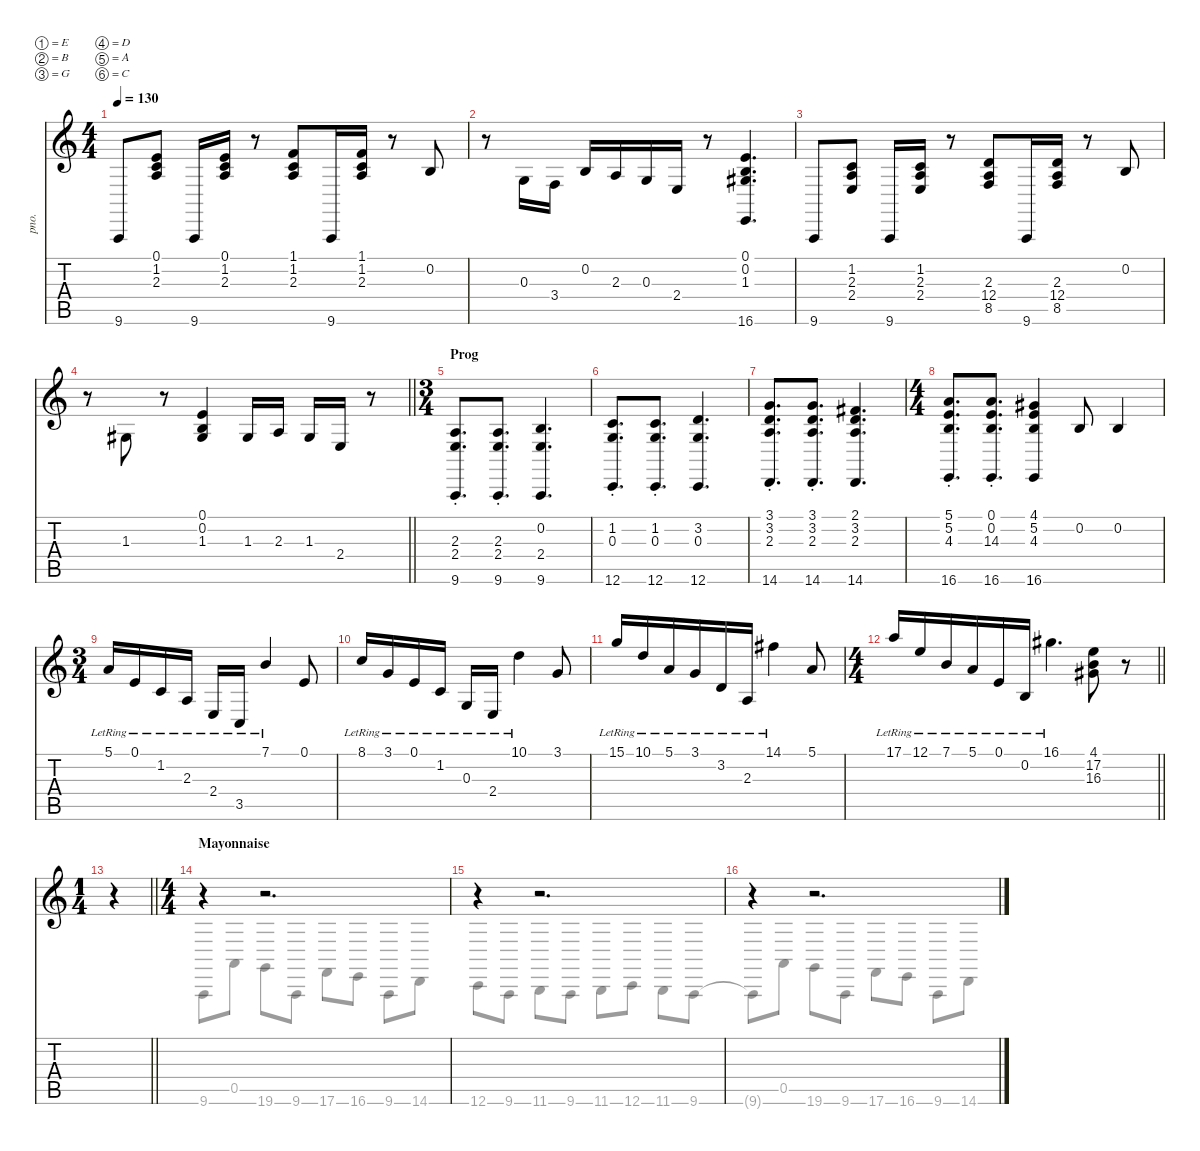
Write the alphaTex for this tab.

\defaultSystemsLayout 4
\hideDynamics
\bracketExtendMode nobrackets
\otherSystemsTrackNameOrientation horizontal
\track ("Reney" "pno.") {instrument brightacousticpiano}
\staff {score tabs}
\tuning (E4 B3 G3 D3 A2 C1)
\voice
\ts (4 4)
\tempo 130
\clef g2
\ks c
9.6.8{dy f beam Up} (0.1 1.2 2.3).8{beam Up} 9.6.16{beam Up} (0.1 1.2 2.3).16{beam Up} r.8{beam Up} (1.1 1.2 2.3).8{beam Up} 9.6.16{beam Up} (1.1 1.2 2.3).16{beam Up} r.8{beam Up} 0.2.8{beam Up} |
r.8{beam Down} 0.3.16{beam Up} 3.4.16{beam Up} 0.2.16{beam Up} 2.3.16{beam Up} 0.3.16{beam Up} 2.4.16{beam Up} r.8{beam Up} (0.1 0.2 1.3{acc #} 16.6).4{d beam Up} |
9.6.8{beam Up} (1.2 2.3 2.4).8{beam Up} 9.6.16{beam Up} (1.2 2.3 2.4).16{beam Up} r.8{beam Up} (2.3 12.4 8.5).8{beam Up} 9.6.16{beam Up} (2.3 12.4 8.5).16{beam Up} r.8{beam Up} 0.2.8{beam Up} |
\barLineRight lightlight
r.8{beam Down} 1.3{acc #}.8{beam Up} r.8{beam Up} (0.1 0.2 1.3{acc #}).4{beam Up} 1.3{acc #}.16{beam Up} 2.3.16{beam Up} 1.3{acc #}.16{beam Up} 2.4.16{beam Up} r.8{beam Up} |
\ts (3 4)
\beaming (8 2 2 2)
\section ("" "Prog")
(2.3{st} 2.4{st} 9.6{st}).8{d beam Up} (2.3{st} 2.4{st} 9.6{st}).8{d beam Up} (0.2 2.4 9.6).4{d beam Up} |
(1.2{st} 0.3{st} 12.6{st}).8{d beam Up} (1.2{st} 0.3{st} 12.6{st}).8{d beam Up} (3.2 0.3 12.6).4{d beam Up} |
(3.1{st} 3.2{st} 2.3{st} 14.6{st}).8{d beam Up} (3.1{st} 3.2{st} 2.3{st} 14.6{st}).8{d beam Up} (2.1{acc #} 3.2 2.3 14.6).4{d beam Up} |
\ts (4 4)
\beaming (8 2 2 2 2)
(5.1{st} 5.2{st} 4.3{st} 16.6{st}).8{d beam Up} (0.1{st} 0.2{st} 14.3{st} 16.6{st}).8{d beam Up} (4.1{acc #} 5.2 4.3 16.6).4{beam Up} 0.2.8{beam Up} 0.2.4{beam Up} |
\ts (3 4)
\beaming (8 2 2 2)
5.1{lr}.16{beam Up} 0.1{lr}.16{dy mf beam Up} 1.2{lr}.16{beam Up} 2.3{lr}.16{beam Up} 2.4{lr}.16{beam Up} 3.5{lr}.16{beam Up} 7.1{lr}.4{dy f beam Up} 0.1.8{beam Up} |
8.1{lr}.16{beam Up} 3.1{lr}.16{beam Up} 0.1{lr}.16{beam Up} 1.2{lr}.16{beam Up} 0.3{lr}.16{beam Up} 2.4{lr}.16{beam Up} 10.1{lr}.4{beam Down} 3.1.8{beam Up} |
\beaming (8 6 4)
15.1{lr}.16{beam Up} 10.1{lr}.16{beam Up} 5.1{lr}.16{beam Up} 3.1{lr}.16{beam Up} 3.2{lr}.16{beam Up} 2.3{lr}.16{beam Up} 14.1{lr acc #}.4{beam Down} 5.1.8{beam Up} |
\ts (4 4)
\beaming (8 6 4)
\barLineRight lightlight
17.1{lr}.16{beam Up} 12.1{lr}.16{beam Up} 7.1{lr}.16{beam Up} 5.1{lr}.16{beam Up} 0.1{lr}.16{beam Up} 0.2{lr}.16{beam Up} 16.1{lr acc #}.4{d beam Down} (4.1{acc #} 17.2 16.3).8{beam Down} r.8{beam Down} |
\ts (1 4)
\beaming (8 2)
\barLineRight lightlight
r.4{beam Up} |
\ts (4 4)
\beaming (8 2 2 2 2)
\section ("" "Mayonnaise")
r.4{beam Up} r.2{d beam Up} |
r.4{beam Up} r.2{d beam Up} |
r.4{beam Up} r.2{d beam Up}
\voice
\clef g2
\ottava regular
\simile none
\ks c
|
|
|
\barLineRight lightlight
|
|
|
|
|
|
|
|
\barLineRight lightlight
|
\barLineRight lightlight
r.4{beam Down} |
9.6.8{beam Down} 0.5.8{beam Down} 19.6.8{beam Down} 9.6.8{beam Down} 17.6.8{beam Down} 16.6.8{beam Down} 9.6.8{beam Down} 14.6.8{beam Down} |
12.6.8{beam Down} 9.6.8{beam Down} 11.6.8{beam Down} 9.6.8{beam Down} 11.6.8{beam Down} 12.6.8{beam Down} 11.6.8{beam Down} 9.6.8{beam Down} |
9.6{t}.8{beam Down} 0.5.8{beam Down} 19.6.8{beam Down} 9.6.8{beam Down} 17.6.8{beam Down} 16.6.8{beam Down} 9.6.8{beam Down} 14.6.8{beam Down}
